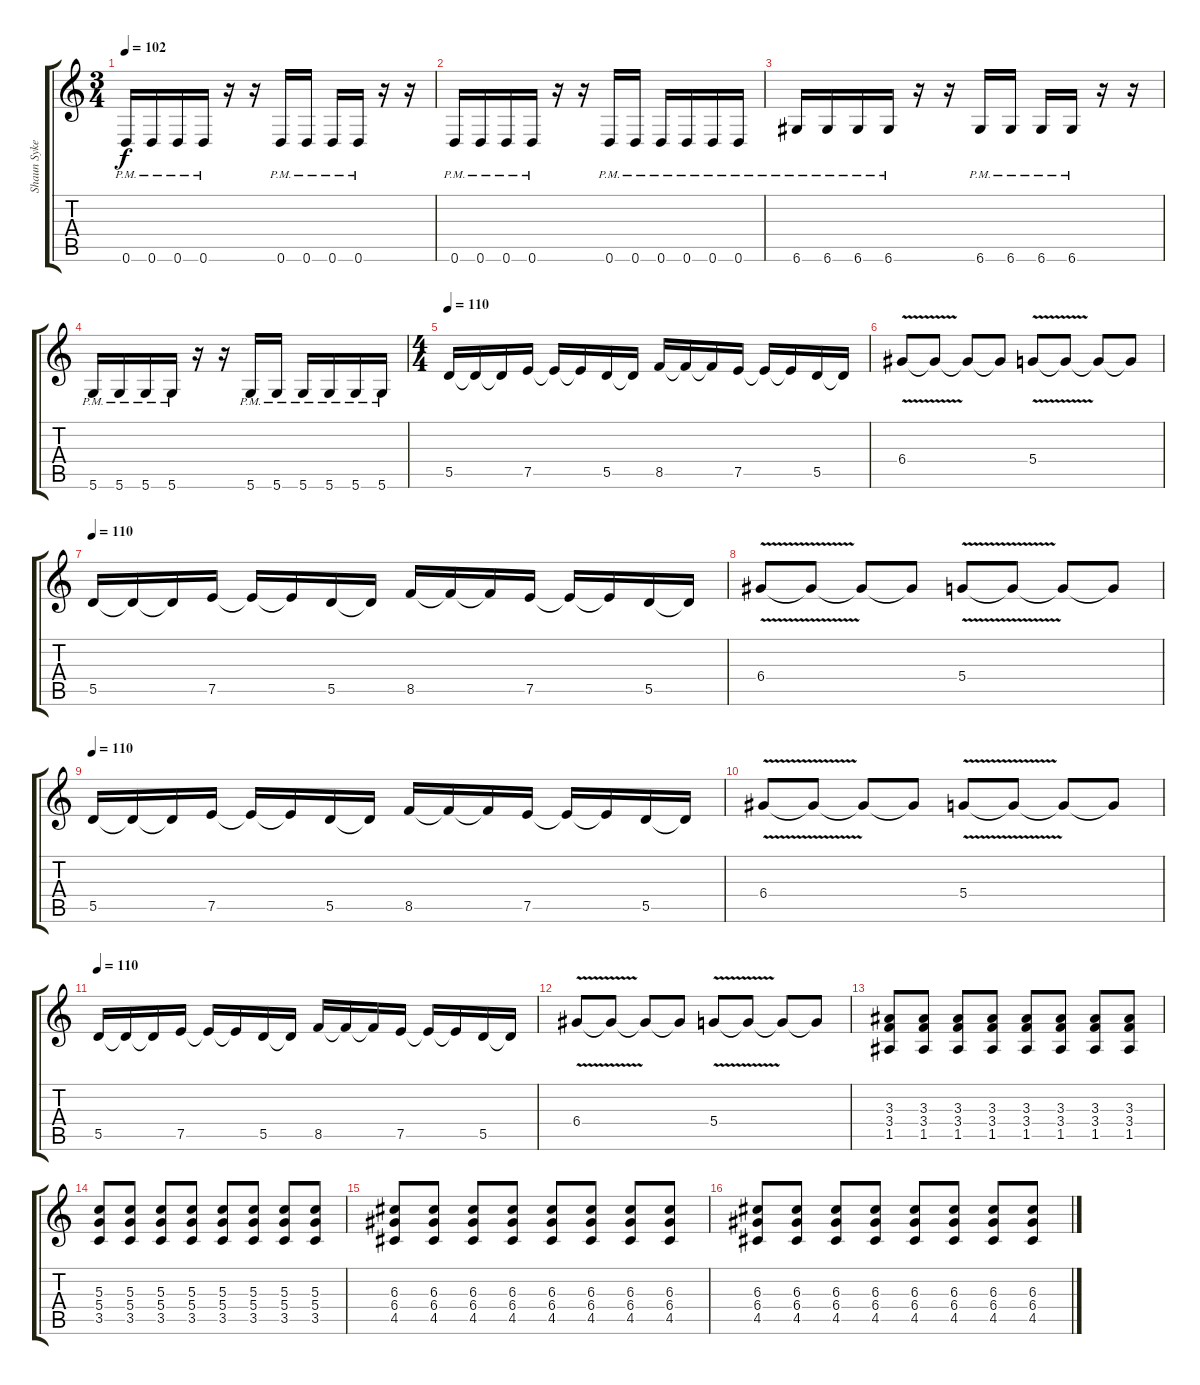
\track ("Shaun Sykes" "Shaun Syke") {instrument distortionguitar}
\staff {score tabs}
\tuning (E4 B3 G3 D3 A2 D2) {hide}
\ts (3 4)
\tempo 102
\clef g2
\ks c
0.6{pm}.16{dy f} 0.6{pm}.16 0.6{pm}.16 0.6{pm}.16 r.16 r.16 0.6{pm}.16 0.6{pm}.16 0.6{pm}.16 0.6{pm}.16 r.16 r.16 |
0.6{pm}.16 0.6{pm}.16 0.6{pm}.16 0.6{pm}.16 r.16 r.16 0.6{pm}.16 0.6{pm}.16 0.6{pm}.16 0.6{pm}.16 0.6{pm}.16 0.6{pm}.16 |
6.6{pm}.16 6.6{pm}.16 6.6{pm}.16 6.6{pm}.16 r.16 r.16 6.6{pm}.16 6.6{pm}.16 6.6{pm}.16 6.6{pm}.16 r.16 r.16 |
5.6{pm}.16 5.6{pm}.16 5.6{pm}.16 5.6{pm}.16 r.16 r.16 5.6{pm}.16 5.6{pm}.16 5.6{pm}.16 5.6{pm}.16 5.6{pm}.16 5.6{pm}.16 |
\ts (4 4)
\tempo 110
5.5.16 5.5{t}.16 5.5{t}.16 7.5.16 7.5{t}.16 7.5{t}.16 5.5.16 5.5{t}.16 8.5.16 8.5{t}.16 8.5{t}.16 7.5.16 7.5{t}.16 7.5{t}.16 5.5.16 5.5{t}.16 |
6.4{v}.8 6.4{t}.8 6.4{t}.8 6.4{t}.8 5.4{v}.8 5.4{t}.8 5.4{t}.8 5.4{t}.8 |
\tempo 110
5.5.16 5.5{t}.16 5.5{t}.16 7.5.16 7.5{t}.16 7.5{t}.16 5.5.16 5.5{t}.16 8.5.16 8.5{t}.16 8.5{t}.16 7.5.16 7.5{t}.16 7.5{t}.16 5.5.16 5.5{t}.16 |
6.4{v}.8 6.4{t}.8 6.4{t}.8 6.4{t}.8 5.4{v}.8 5.4{t}.8 5.4{t}.8 5.4{t}.8 |
\tempo 110
5.5.16 5.5{t}.16 5.5{t}.16 7.5.16 7.5{t}.16 7.5{t}.16 5.5.16 5.5{t}.16 8.5.16 8.5{t}.16 8.5{t}.16 7.5.16 7.5{t}.16 7.5{t}.16 5.5.16 5.5{t}.16 |
6.4{v}.8 6.4{t}.8 6.4{t}.8 6.4{t}.8 5.4{v}.8 5.4{t}.8 5.4{t}.8 5.4{t}.8 |
\tempo 110
5.5.16 5.5{t}.16 5.5{t}.16 7.5.16 7.5{t}.16 7.5{t}.16 5.5.16 5.5{t}.16 8.5.16 8.5{t}.16 8.5{t}.16 7.5.16 7.5{t}.16 7.5{t}.16 5.5.16 5.5{t}.16 |
6.4{v}.8 6.4{t}.8 6.4{t}.8 6.4{t}.8 5.4{v}.8 5.4{t}.8 5.4{t}.8 5.4{t}.8 |
(3.3 3.4 1.5).8 (3.3 3.4 1.5).8 (3.3 3.4 1.5).8 (3.3 3.4 1.5).8 (3.3 3.4 1.5).8 (3.3 3.4 1.5).8 (3.3 3.4 1.5).8 (3.3 3.4 1.5).8 |
(5.3 5.4 3.5).8 (5.3 5.4 3.5).8 (5.3 5.4 3.5).8 (5.3 5.4 3.5).8 (5.3 5.4 3.5).8 (5.3 5.4 3.5).8 (5.3 5.4 3.5).8 (5.3 5.4 3.5).8 |
(6.3 6.4 4.5).8 (6.3 6.4 4.5).8 (6.3 6.4 4.5).8 (6.3 6.4 4.5).8 (6.3 6.4 4.5).8 (6.3 6.4 4.5).8 (6.3 6.4 4.5).8 (6.3 6.4 4.5).8 |
(6.3 6.4 4.5).8 (6.3 6.4 4.5).8 (6.3 6.4 4.5).8 (6.3 6.4 4.5).8 (6.3 6.4 4.5).8 (6.3 6.4 4.5).8 (6.3 6.4 4.5).8 (6.3 6.4 4.5).8
